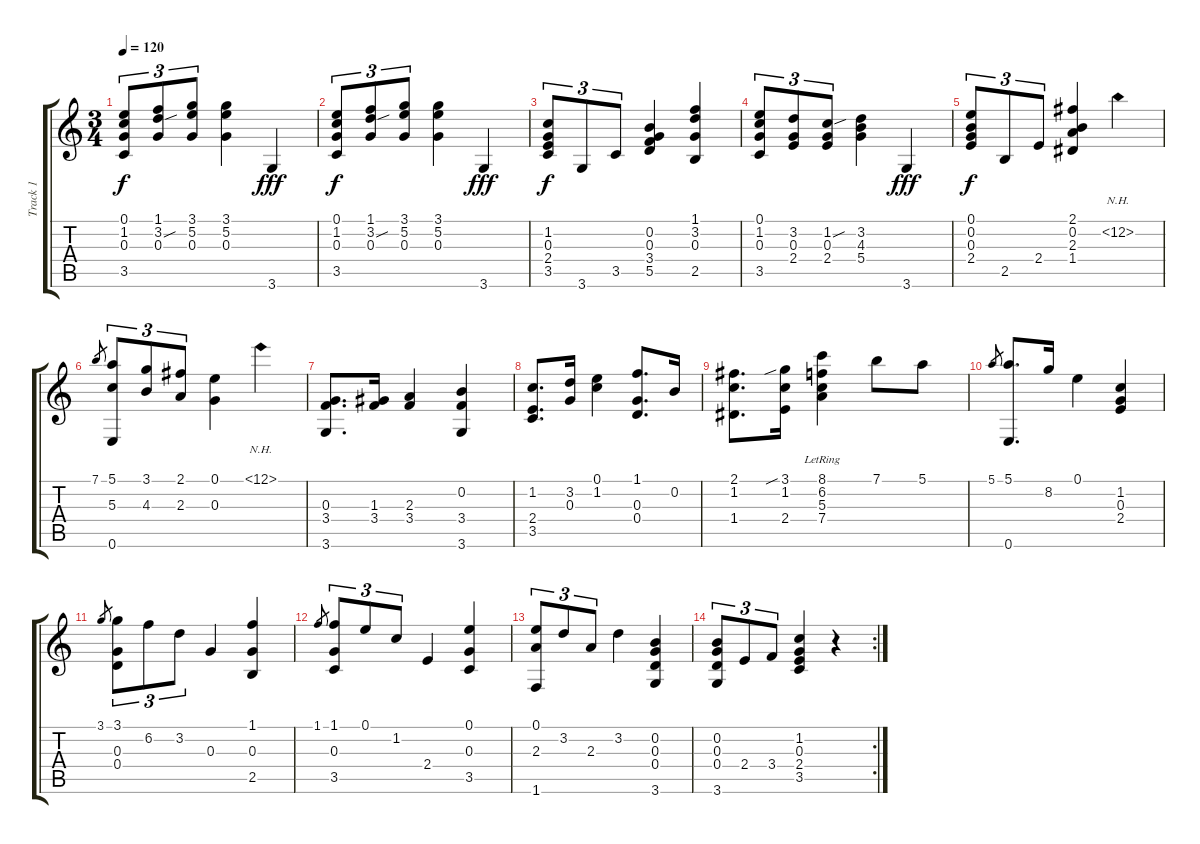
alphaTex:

\track ("Track 1" "Track 1") {instrument acousticguitarsteel}
\staff {score tabs}
\tuning (E4 B3 G3 D3 A2 E2) {hide}
\ts (3 4)
\tempo 120
\clef g2
\ks c
(0.1 1.2 0.3 3.5).8{tu (3 2) dy f} (1.1 3.2{sou} 0.3).8{tu (3 2)} (3.1 5.2 0.3).8{tu (3 2)} (3.1 5.2 0.3).4 3.6.4{dy fff} |
(0.1 1.2 0.3 3.5).8{tu (3 2) dy f} (1.1 3.2{sou} 0.3).8{tu (3 2)} (3.1 5.2 0.3).8{tu (3 2)} (3.1 5.2 0.3).4 3.6.4{dy fff} |
(1.2 0.3 2.4 3.5).8{tu (3 2) dy f} 3.6.8{tu (3 2)} 3.5.8{tu (3 2)} (0.2 0.3 3.4 5.5).4 (1.1 3.2 0.3 2.5).4 |
(0.1 1.2 0.3 3.5).8{tu (3 2)} (3.2 0.3 2.4).8{tu (3 2)} (1.2{sou} 0.3 2.4).8{tu (3 2)} (3.2 4.3 5.4).4 3.6.4{dy fff} |
(0.1 0.2 0.3 2.4).8{tu (3 2) dy f} 2.5.8{tu (3 2)} 2.4.8{tu (3 2)} (2.1 0.2 2.3 1.4).4 12.2{nh}.4 |
7.1.8{gr} (5.1 5.3 0.6).8{tu (3 2)} (3.1 4.3).8{tu (3 2)} (2.1 2.3).8{tu (3 2)} (0.1 0.3).4 12.1{nh}.4 |
(0.3 3.4 3.6).8{d} (1.3 3.4).16 (2.3 3.4).4 (0.2 3.4 3.6).4 |
(1.2 2.4 3.5).8{d} (3.2 0.3).16 (0.1 1.2).4 (1.1 0.3 0.4).8{d} 0.2.16 |
(2.1 1.2 1.4).8{d} (3.1{sib} 1.2 2.4).16 (8.1{lr} 6.2{lr} 5.3{lr} 7.4{lr}).4 7.1.8 5.1.8 |
5.1.8{gr} (5.1 0.6).8{d} 8.2.16 0.1.4 (1.2 0.3 2.4).4 |
3.1.8{gr} (3.1 0.3 0.4).8{tu (3 2)} 6.2.8{tu (3 2)} 3.2.8{tu (3 2)} 0.3.4 (1.1 0.3 2.5).4 |
1.1.8{gr} (1.1 0.3 3.5).8{tu (3 2)} 0.1.8{tu (3 2)} 1.2.8{tu (3 2)} 2.4.4 (0.1 0.3 3.5).4 |
(0.1 2.3 1.6).8{tu (3 2)} 3.2.8{tu (3 2)} 2.3.8{tu (3 2)} 3.2.4 (0.2 0.3 0.4 3.6).4 |
\rc 2
(0.2 0.3 0.4 3.6).8{tu (3 2)} 2.4.8{tu (3 2)} 3.4.8{tu (3 2)} (1.2 0.3 2.4 3.5).4 r.4
